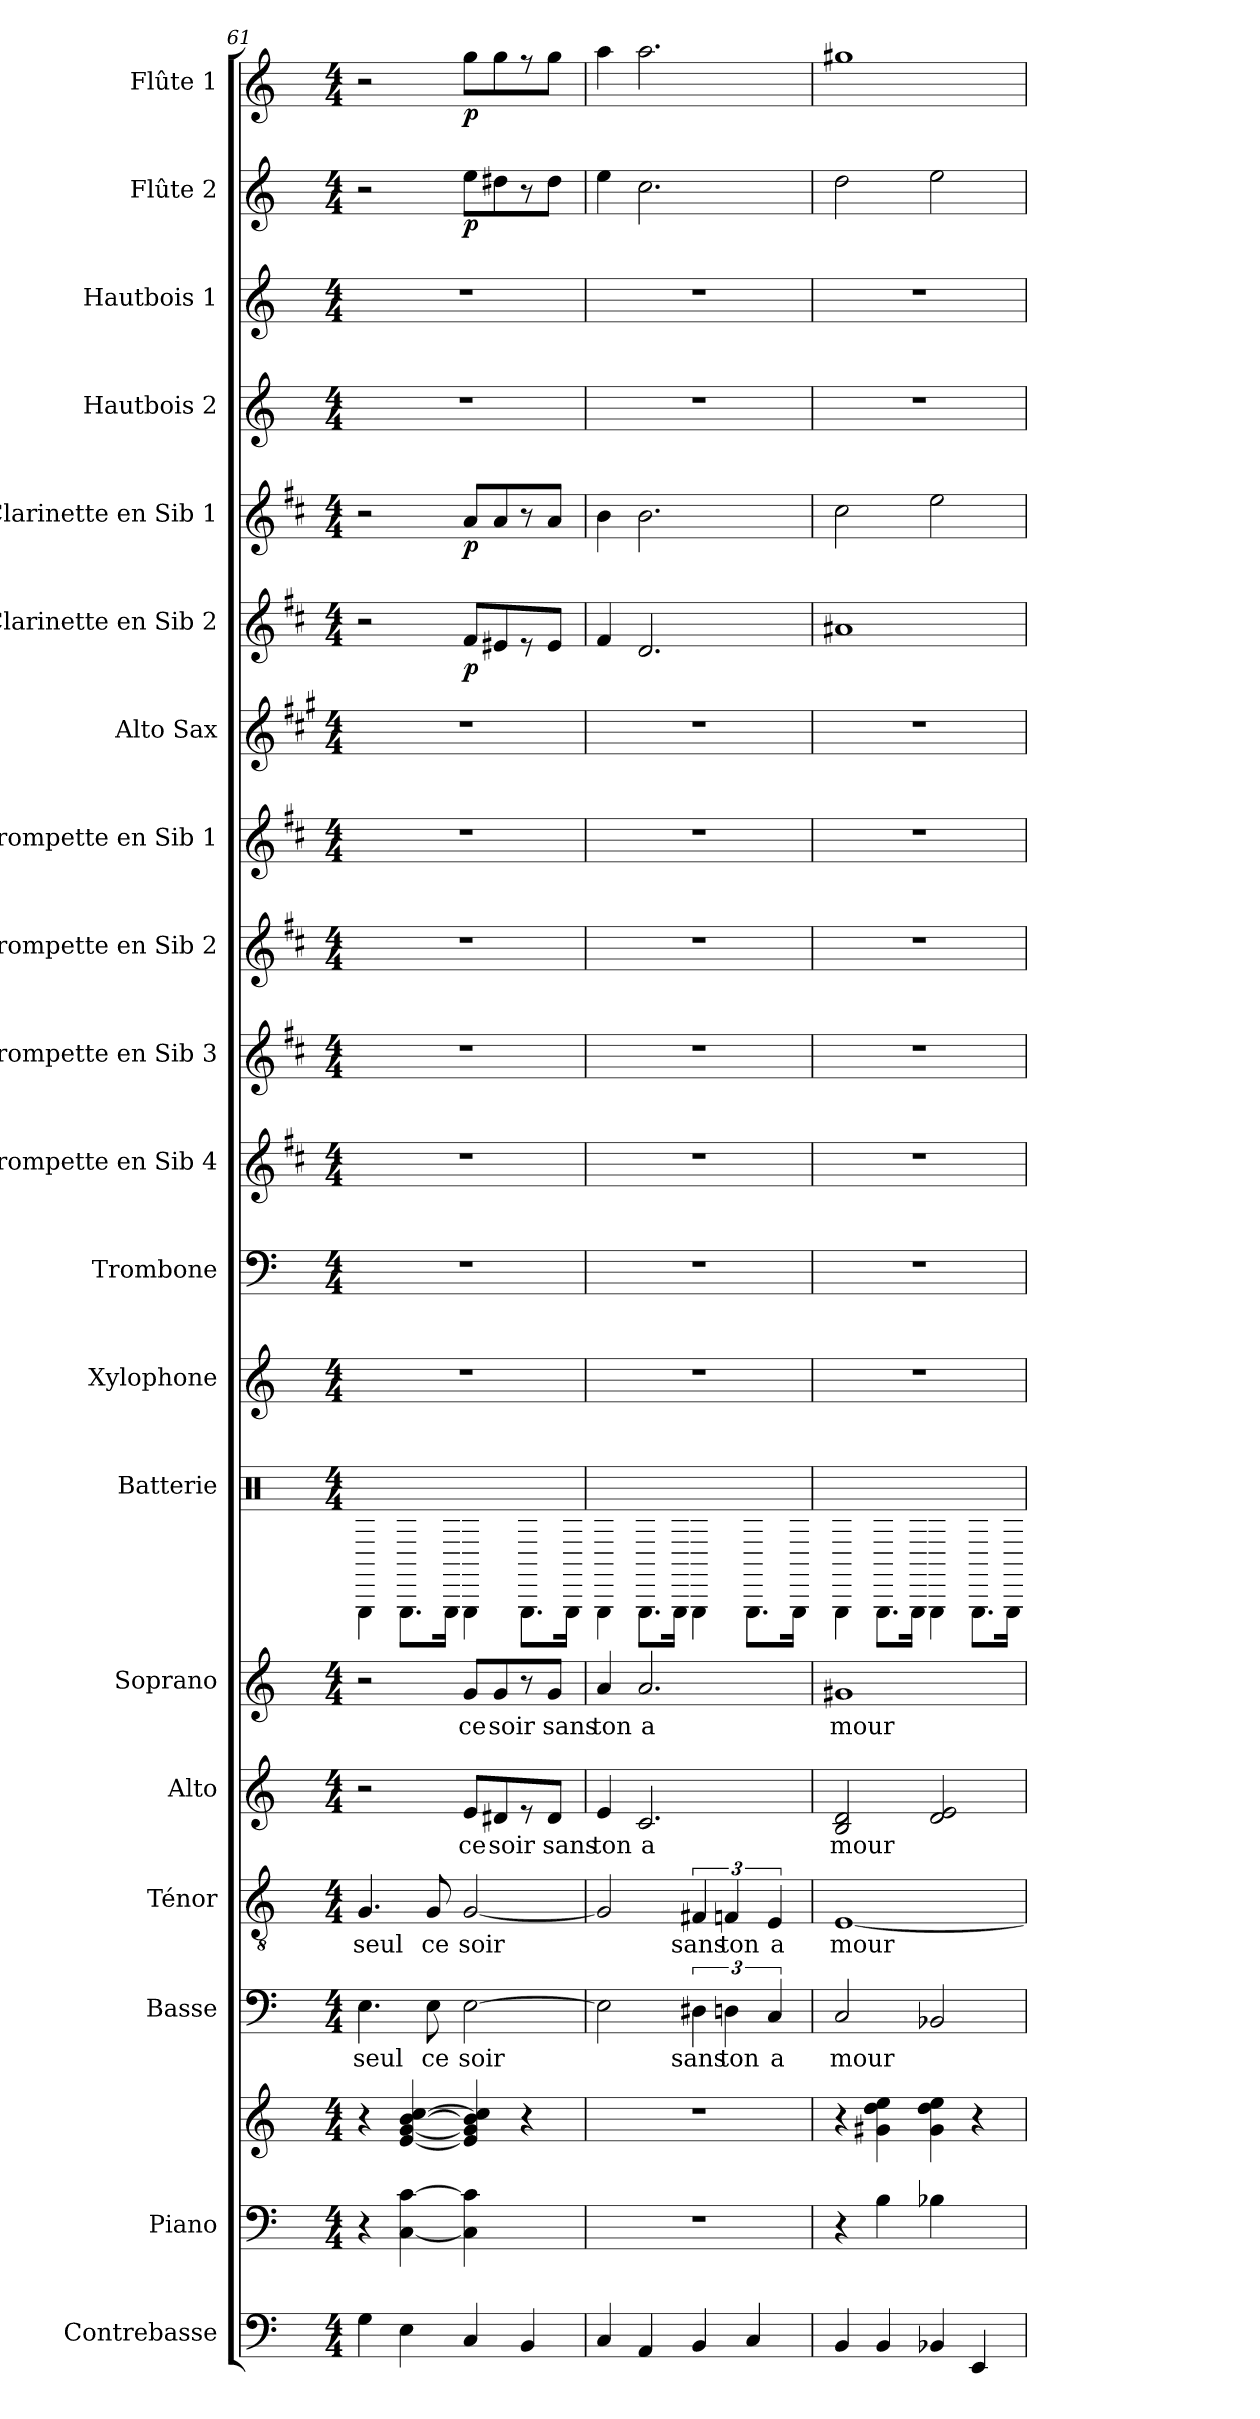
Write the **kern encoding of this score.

**kern	**kern	**kern	**kern	**text	**kern	**text	**kern	**text	**kern	**text	**kern	**kern	**kern	**kern	**kern	**kern	**kern	**kern	**kern	**dynam	**kern	**dynam	**kern	**kern	**kern	**dynam	**kern	**dynam
*part20	*part19	*part19	*part18	*part18	*part17	*part17	*part16	*part16	*part15	*part15	*part14	*part13	*part12	*part11	*part10	*part9	*part8	*part7	*part6	*part6	*part5	*part5	*part4	*part3	*part2	*part2	*part1	*part1
*staff21	*staff20	*staff19	*staff18	*staff18	*staff17	*staff17	*staff16	*staff16	*staff15	*staff15	*staff14	*staff13	*staff12	*staff11	*staff10	*staff9	*staff8	*staff7	*staff6	*staff6	*staff5	*staff5	*staff4	*staff3	*staff2	*staff2	*staff1	*staff1
*I"Contrebasse	*I"Piano	*	*I"Basse	*	*I"Ténor	*	*I"Alto	*	*I"Soprano	*	*I"Batterie	*I"Xylophone	*I"Trombone	*I"Trompette en Sib 4	*I"Trompette en Sib 3	*I"Trompette en Sib 2	*I"Trompette en Sib 1	*I"Alto Sax	*I"Clarinette en Sib 2	*	*I"Clarinette en Sib 1	*	*I"Hautbois 2	*I"Hautbois 1	*I"Flûte 2	*	*I"Flûte 1	*
*I'Cb.	*I'Pno	*	*I'Ba.	*	*I'T	*	*I'A	*	*I'S	*	*I'Batt.	*I'Xyl.	*I'Trb.	*I'Trp. (Sib) 4	*I'Trp. (Sib) 3	*I'Trp. (Sib) 2	*I'Trp. (Sib) 1	*I'A. Sx.	*I'Cl. (Sib) 2	*	*I'Cl. (Sib) 1	*	*I'Hb. 2	*I'Hb. 1	*I'Fl. 2	*	*I'Fl. 1	*
!!LO:PB:g=z
*clefF4	*clefF4	*clefG2	*clefF4	*	*clefGv2	*	*clefG2	*	*clefG2	*	*clefX	*clefG2	*clefF4	*clefG2	*clefG2	*clefG2	*clefG2	*clefG2	*clefG2	*	*clefG2	*	*clefG2	*clefG2	*clefG2	*	*clefG2	*
*ITrd7c12	*	*	*	*	*	*	*	*	*	*	*	*ITrd-7c-12	*	*ITrd1c2	*ITrd1c2	*ITrd1c2	*ITrd1c2	*ITrd5c9	*ITrd1c2	*	*ITrd1c2	*	*	*	*	*	*	*
*k[]	*k[]	*k[]	*k[]	*	*k[]	*	*k[]	*	*k[]	*	*k[]	*k[]	*k[]	*k[]	*k[]	*k[]	*k[]	*k[]	*k[]	*	*k[]	*	*k[]	*k[]	*k[]	*	*k[]	*
*C:	*C:	*C:	*C:	*	*C:	*	*C:	*	*C:	*	*C:	*C:	*C:	*C:	*C:	*C:	*C:	*C:	*C:	*	*C:	*	*C:	*C:	*C:	*	*C:	*
*M4/4	*M4/4	*M4/4	*M4/4	*	*M4/4	*	*M4/4	*	*M4/4	*	*M4/4	*M4/4	*M4/4	*M4/4	*M4/4	*M4/4	*M4/4	*M4/4	*M4/4	*	*M4/4	*	*M4/4	*M4/4	*M4/4	*	*M4/4	*
=61	=61	=61	=61	=61	=61	=61	=61	=61	=61	=61	=61	=61	=61	=61	=61	=61	=61	=61	=61	=61	=61	=61	=61	=61	=61	=61	=61	=61
!	!	!	!	!LO:LY:b	!	!	!	!	!	!	!	!	!	!	!	!	!	!	!	!	!	!	!	!	!	!	!	!
!	!	!	!	!	!	!LO:LY:b	!	!	!	!	!	!	!	!	!	!	!	!	!	!	!	!	!	!	!	!	!	!
4GG\	4r	4r	4.E\	seul	4.G/	seul	2r	.	2r	.	4RGGG\	1r	1r	1r	1r	1r	1r	1r	2r	.	2r	.	1r	1r	2r	.	2r	.
4EE\	[4C\ [4c\	[4e/ [4g/ [4b/ [4cc/	.	.	.	.	.	.	.	.	8.RGGG\L	.	.	.	.	.	.	.	.	.	.	.	.	.	.	.	.	.
!	!	!	!	!LO:LY:b	!	!	!	!	!	!	!	!	!	!	!	!	!	!	!	!	!	!	!	!	!	!	!	!
!	!	!	!	!	!	!LO:LY:b	!	!	!	!	!	!	!	!	!	!	!	!	!	!	!	!	!	!	!	!	!	!
.	.	.	8E\	ce	8G/	ce	.	.	.	.	.	.	.	.	.	.	.	.	.	.	.	.	.	.	.	.	.	.
.	.	.	.	.	.	.	.	.	.	.	16RGGG\Jk	.	.	.	.	.	.	.	.	.	.	.	.	.	.	.	.	.
!	!	!	!	!LO:LY:b	!	!	!	!	!	!	!	!	!	!	!	!	!	!	!	!	!	!	!	!	!	!	!	!
!	!	!	!	!	!	!LO:LY:b	!	!	!	!	!	!	!	!	!	!	!	!	!	!	!	!	!	!	!	!	!	!
!	!	!	!	!	!	!	!	!LO:LY:b	!	!	!	!	!	!	!	!	!	!	!	!	!	!	!	!	!	!	!	!
!	!	!	!	!	!	!	!	!	!	!LO:LY:b	!	!	!	!	!	!	!	!	!	!LO:DY:b	!	!LO:DY:b	!	!	!	!LO:DY:b	!	!LO:DY:b
4CC/	4C\] 4c\]	4e/] 4g/] 4b/] 4cc/]	[2E\	soir	[2G/	soir	8e/L	ce	8g/L	ce	4RGGG\	.	.	.	.	.	.	.	8e/L	p	8g/L	p	.	.	8ee\L	p	8gg\L	p
!	!	!	!	!	!	!	!	!LO:LY:b	!	!	!	!	!	!	!	!	!	!	!	!	!	!	!	!	!	!	!	!
!	!	!	!	!	!	!	!	!	!	!LO:LY:b	!	!	!	!	!	!	!	!	!	!	!	!	!	!	!	!	!	!
.	.	.	.	.	.	.	8d#X/	soir	8g/	soir	.	.	.	.	.	.	.	.	8d#X/	.	8g/	.	.	.	8dd#X\	.	8gg\	.
4BBB/	4ryy	4r	.	.	.	.	8r	.	8r	.	8.RGGG\L	.	.	.	.	.	.	.	8r	.	8r	.	.	.	8r	.	8r	.
!	!	!	!	!	!	!	!	!LO:LY:b	!	!	!	!	!	!	!	!	!	!	!	!	!	!	!	!	!	!	!	!
!	!	!	!	!	!	!	!	!	!	!LO:LY:b	!	!	!	!	!	!	!	!	!	!	!	!	!	!	!	!	!	!
.	.	.	.	.	.	.	8d#/J	sans	8g/J	sans	.	.	.	.	.	.	.	.	8d#/J	.	8g/J	.	.	.	8dd#\J	.	8gg\J	.
.	.	.	.	.	.	.	.	.	.	.	16RGGG\Jk	.	.	.	.	.	.	.	.	.	.	.	.	.	.	.	.	.
=62	=62	=62	=62	=62	=62	=62	=62	=62	=62	=62	=62	=62	=62	=62	=62	=62	=62	=62	=62	=62	=62	=62	=62	=62	=62	=62	=62	=62
!	!	!	!	!	!	!	!	!LO:LY:b	!	!	!	!	!	!	!	!	!	!	!	!	!	!	!	!	!	!	!	!
!	!	!	!	!	!	!	!	!	!	!LO:LY:b	!	!	!	!	!	!	!	!	!	!	!	!	!	!	!	!	!	!
4CC/	1r	1r	2E\]	.	2G/]	.	4e/	ton	4a/	ton	4RGGG\	1r	1r	1r	1r	1r	1r	1r	4e/	.	4a\	.	1r	1r	4ee\	.	4aa\	.
!	!	!	!	!	!	!	!	!LO:LY:b	!	!	!	!	!	!	!	!	!	!	!	!	!	!	!	!	!	!	!	!
!	!	!	!	!	!	!	!	!	!	!LO:LY:b	!	!	!	!	!	!	!	!	!	!	!	!	!	!	!	!	!	!
4AAA/	.	.	.	.	.	.	2.c/	a	2.a/	a	8.RGGG\L	.	.	.	.	.	.	.	2.c/	.	2.a\	.	.	.	2.cc\	.	2.aa\	.
.	.	.	.	.	.	.	.	.	.	.	16RGGG\Jk	.	.	.	.	.	.	.	.	.	.	.	.	.	.	.	.	.
!	!	!	!	!LO:LY:b	!	!	!	!	!	!	!	!	!	!	!	!	!	!	!	!	!	!	!	!	!	!	!	!
!	!	!	!	!	!	!LO:LY:b	!	!	!	!	!	!	!	!	!	!	!	!	!	!	!	!	!	!	!	!	!	!
4BBB/	.	.	6D#X\	sans	6F#X/	sans	.	.	.	.	4RGGG\	.	.	.	.	.	.	.	.	.	.	.	.	.	.	.	.	.
!	!	!	!	!LO:LY:b	!	!	!	!	!	!	!	!	!	!	!	!	!	!	!	!	!	!	!	!	!	!	!	!
!	!	!	!	!	!	!LO:LY:b	!	!	!	!	!	!	!	!	!	!	!	!	!	!	!	!	!	!	!	!	!	!
.	.	.	6Dn\	ton	6Fn/	ton	.	.	.	.	.	.	.	.	.	.	.	.	.	.	.	.	.	.	.	.	.	.
4CC/	.	.	.	.	.	.	.	.	.	.	8.RGGG\L	.	.	.	.	.	.	.	.	.	.	.	.	.	.	.	.	.
!	!	!	!	!LO:LY:b	!	!	!	!	!	!	!	!	!	!	!	!	!	!	!	!	!	!	!	!	!	!	!	!
!	!	!	!	!	!	!LO:LY:b	!	!	!	!	!	!	!	!	!	!	!	!	!	!	!	!	!	!	!	!	!	!
.	.	.	6C/	a	6E/	a	.	.	.	.	.	.	.	.	.	.	.	.	.	.	.	.	.	.	.	.	.	.
.	.	.	.	.	.	.	.	.	.	.	16RGGG\Jk	.	.	.	.	.	.	.	.	.	.	.	.	.	.	.	.	.
=63	=63	=63	=63	=63	=63	=63	=63	=63	=63	=63	=63	=63	=63	=63	=63	=63	=63	=63	=63	=63	=63	=63	=63	=63	=63	=63	=63	=63
!	!	!	!	!LO:LY:b	!	!	!	!	!	!	!	!	!	!	!	!	!	!	!	!	!	!	!	!	!	!	!	!
!	!	!	!	!	!	!LO:LY:b	!	!	!	!	!	!	!	!	!	!	!	!	!	!	!	!	!	!	!	!	!	!
!	!	!	!	!	!	!	!	!LO:LY:b	!	!	!	!	!	!	!	!	!	!	!	!	!	!	!	!	!	!	!	!
!	!	!	!	!	!	!	!	!	!	!LO:LY:b	!	!	!	!	!	!	!	!	!	!	!	!	!	!	!	!	!	!
4BBB/	4r	4r	2C/	mour	[1E	mour	2B/ 2d/	mour	1g#X	mour	4RGGG\	1r	1r	1r	1r	1r	1r	1r	1g#X	.	2b\	.	1r	1r	2dd\	.	1gg#X	.
4BBB/	4B\	4g#X\ 4dd\ 4ee\	.	.	.	.	.	.	.	.	8.RGGG\L	.	.	.	.	.	.	.	.	.	.	.	.	.	.	.	.	.
.	.	.	.	.	.	.	.	.	.	.	16RGGG\Jk	.	.	.	.	.	.	.	.	.	.	.	.	.	.	.	.	.
4BBB-X/	4B-X\	4g#\ 4dd\ 4ee\	2BB-X/	.	.	.	2d/ 2e/	.	.	.	4RGGG\	.	.	.	.	.	.	.	.	.	2dd\	.	.	.	2ee\	.	.	.
4EEE/	4ryy	4r	.	.	.	.	.	.	.	.	8.RGGG\L	.	.	.	.	.	.	.	.	.	.	.	.	.	.	.	.	.
.	.	.	.	.	.	.	.	.	.	.	16RGGG\Jk	.	.	.	.	.	.	.	.	.	.	.	.	.	.	.	.	.
=	=	=	=	=	=	=	=	=	=	=	=	=	=	=	=	=	=	=	=	=	=	=	=	=	=	=	=	=
*-	*-	*-	*-	*-	*-	*-	*-	*-	*-	*-	*-	*-	*-	*-	*-	*-	*-	*-	*-	*-	*-	*-	*-	*-	*-	*-	*-	*-
